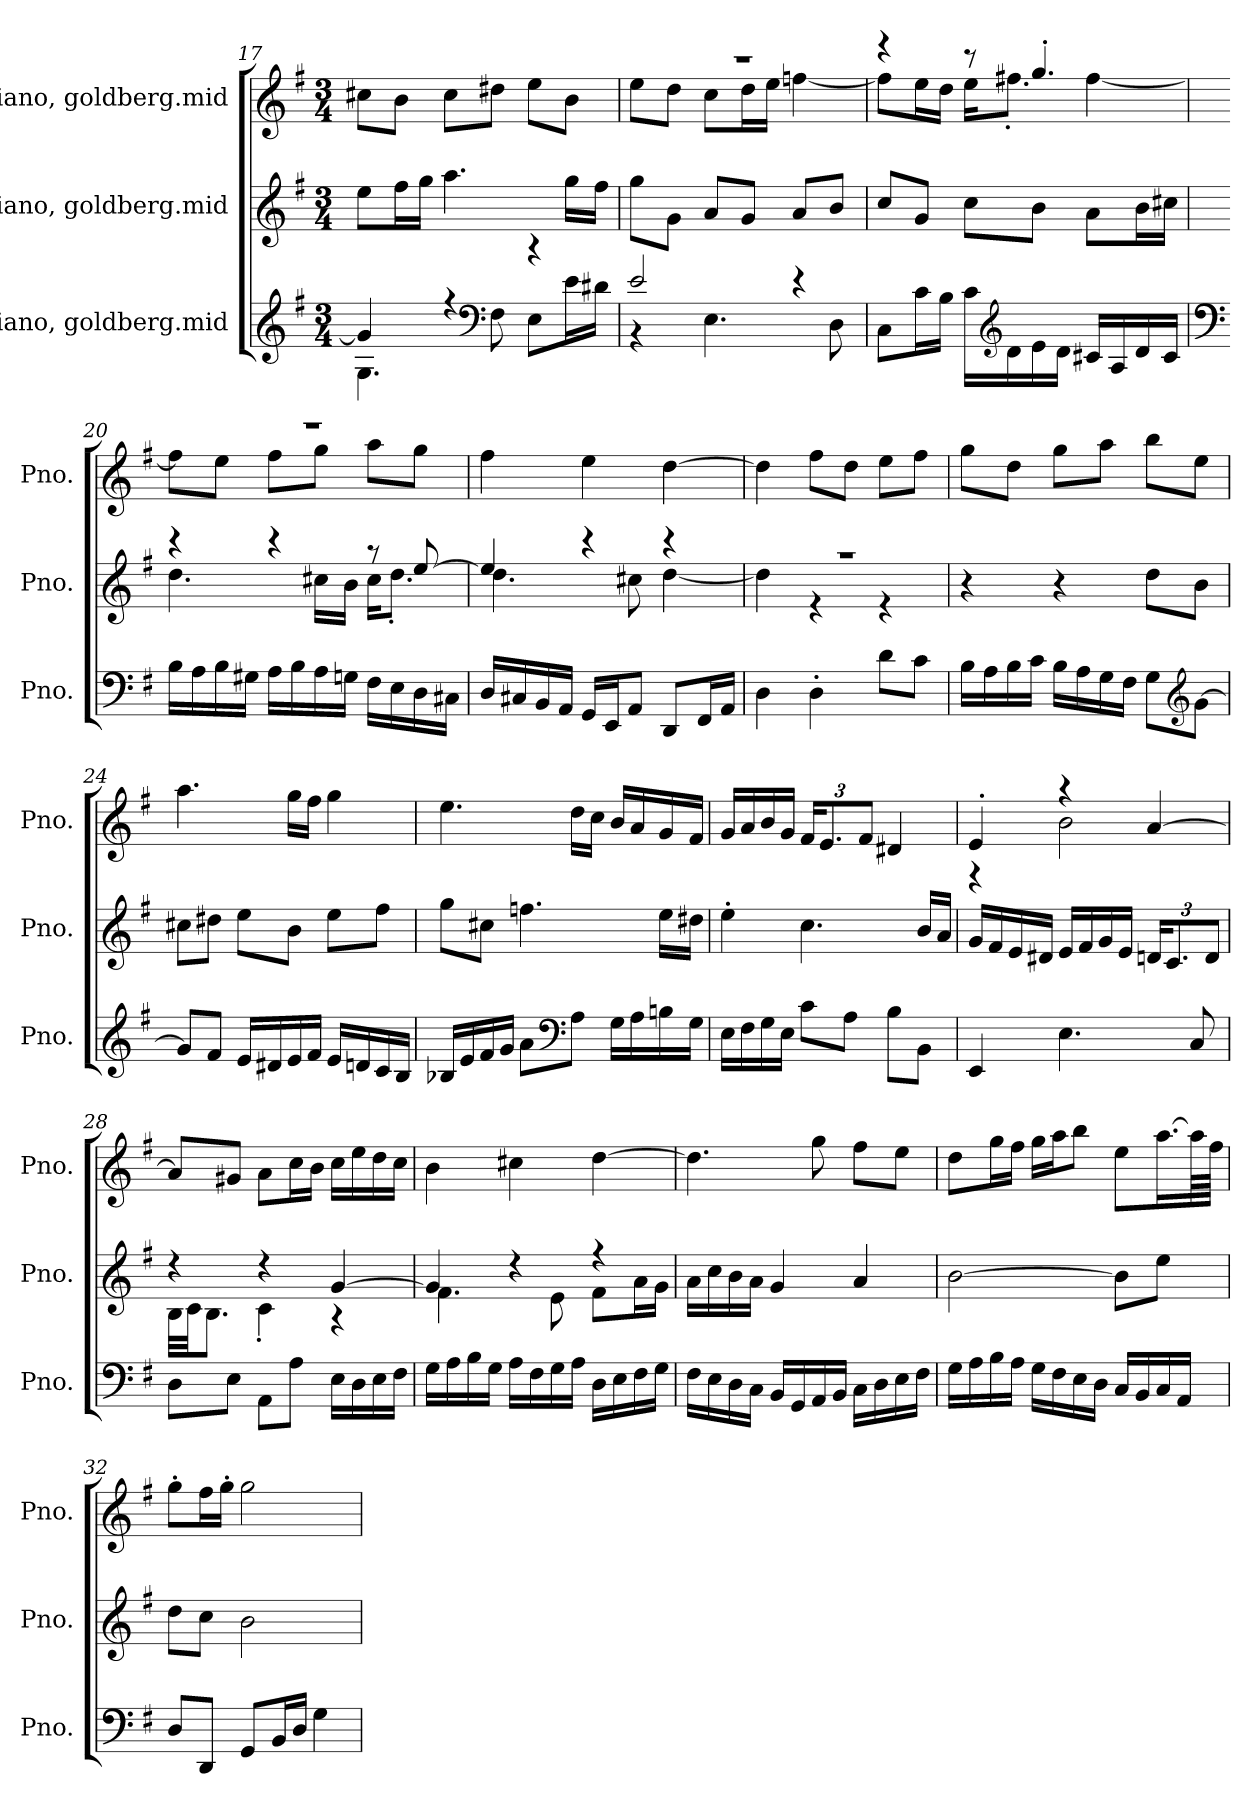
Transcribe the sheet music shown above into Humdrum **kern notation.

**kern	**kern	**kern
*part3	*part2	*part1
*staff3	*staff2	*staff1
*I"Piano, goldberg.mid	*I"Piano, goldberg.mid	*I"Piano, goldberg.mid
*I'Pno.	*I'Pno.	*I'Pno.
!!LO:PB:g=z
*clefG2	*clefG2	*clefG2
*k[f#]	*k[f#]	*k[f#]
*M3/4	*M3/4	*M3/4
=17	=17	=17
*^	*	*
4g/]	4.G\	8ee\L	8cc#X\L
.	.	16ff#\L	8b\J
.	.	16gg\JJ	.
4r	.	4.aa\	8cc#\L
*clefF4	*	*	*
.	8F#\	.	8dd#X\J
4r	8E\L	.	8ee\L
.	16e\L	16gg\LL	8b\J
.	16d#X\JJ	16ff#\JJ	.
=18	=18	=18	=18
*	*	*	*^
2e/	4r	8gg\L	2.r	8ee\L
.	.	8g\J	.	8dd\J
.	4.E\	8a/L	.	8cc\L
.	.	8g/J	.	16dd\L
.	.	.	.	16ee\JJ
4r	.	8a/L	.	[4ffn\
.	8D\	8b/J	.	.
*v	*v	*	*	*
=19	=19	=19	=19
8C\L	8cc/L	4r	8ff\L]
16c\L	8g/J	.	16ee\L
16B\JJ	.	.	16dd\JJ
16c\LL	8cc\L	8r	16ee\KL
*clefG2	*	*	*
16d\	.	.	8.ff#X'\J
16e\	8b\J	4.gg'/	.
16d\JJ	.	.	.
16c#X/LL	8a\L	.	[4ff#\
16A/	.	.	.
16d/	16b\L	.	.
16c#/JJ	16cc#X\JJ	.	.
!!LO:LB:g=z	!!
=20	=20	=20	=20
*clefF4	*	*	*
*	*^	*	*
16B\LL	4r	4.dd\	2.r	8ff#\L]
16A\	.	.	.	.
16B\	.	.	.	8ee\J
16G#X\JJ	.	.	.	.
16A\LL	4r	.	.	8ff#\L
16B\	.	.	.	.
16A\	.	16cc#X\LL	.	8gg\J
16Gn\JJ	.	16b\JJ	.	.
16F#\LL	8r	16cc#\KL	.	8aa\L
16E\	.	8.dd'\J	.	.
16D\	[8ee/	.	.	8gg\J
16C#X\JJ	.	.	.	.
*	*	*	*v	*v
=21	=21	=21	=21
16D/LL	4ee/]	4.dd\	4ff#\
16C#X/	.	.	.
16BB/	.	.	.
16AA/JJ	.	.	.
16GG/LL	4r	.	4ee\
16EE/J	.	.	.
8AA/J	.	8cc#X\	.
8DD/L	4r	[4dd\	[4dd\
16FF#/L	.	.	.
16AA/JJ	.	.	.
=22	=22	=22	=22
4D\	2.r	4dd\]	4dd\]
4D'\	.	4r	8ff#\L
.	.	.	8dd\J
8d\L	.	4r	8ee\L
8c\J	.	.	8ff#\J
*	*v	*v	*
!!LO:LB:g=z
=23	=23	=23
16B\LL	4r	8gg\L
16A\	.	.
16B\	.	8dd\J
16c\JJ	.	.
16B\LL	4r	8gg\L
16A\	.	.
16G\	.	8aa\J
16F#\JJ	.	.
8G\L	8dd\L	8bb\L
*clefG2	*	*
[8g\J	8b\J	8ee\J
=24	=24	=24
8g/L]	8cc#X\L	4.aa\
8f#/J	8dd#X\J	.
16e/LL	8ee\L	.
16d#X/	.	.
16e/	8b\J	16gg\LL
16f#/JJ	.	16ff#\JJ
16e/LL	8ee\L	4gg\
16dn/	.	.
16c/	8ff#\J	.
16B/JJ	.	.
=25	=25	=25
16B-X/LL	8gg\L	4.ee\
16e/	.	.
16f#/	8cc#X\J	.
16g/JJ	.	.
8a\L	4.ffn\	.
*clefF4	*	*
8A\J	.	16dd\LL
.	.	16cc\JJ
16G\LL	.	16b/LL
16A\	.	16a/
16Bn\	16ee\LL	16g/
16G\JJ	16dd#X\JJ	16f#/JJ
!!LO:LB:g=z
=26	=26	=26
16E\LL	4ee'\	16g/LL
16F#\	.	16a/
16G\	.	16b/
16E\JJ	.	16g/JJ
*	*	*Xbrackettup
8c\L	4.cc\	24f#/KL
.	.	12.e/
8A\J	.	.
.	.	12f#/J
8B\L	.	4d#X/
8BB\J	16b/LL	.
.	16a/JJ	.
=27	=27	=27
*	*	*^
4EE/	16g/LL	4e'/	4r
.	16f#/	.	.
.	16e/	.	.
.	16d#X/JJ	.	.
4.E\	16e/LL	4r	2b\
.	16f#/	.	.
.	16g/	.	.
.	16e/JJ	.	.
*	*Xbrackettup	*	*
.	24dn/KL	[4a/	.
.	12.c/	.	.
8C/	.	.	.
.	12d/J	.	.
*	*	*v	*v
=28	=28	=28
*	*^	*
8D\L	4r	32B\LLL	8a/L]
.	.	32c\JJ	.
.	.	8.B\J	.
8E\J	.	.	8g#X/J
8AA\L	4r	4c'\	8a\L
8A\J	.	.	16cc\L
.	.	.	16b\JJ
16E\LL	[4g/	4r	16cc\LL
16D\	.	.	16ee\
16E\	.	.	16dd\
16F#\JJ	.	.	16cc\JJ
!!LO:PB:g=z
=29	=29	=29	=29
16G\LL	4g/]	4.f#\	4b\
16A\	.	.	.
16B\	.	.	.
16G\JJ	.	.	.
16A\LL	4r	.	4cc#X\
16F#\	.	.	.
16G\	.	8e\	.
16A\JJ	.	.	.
16D\LL	4r	8f#\L	[4dd\
16E\	.	.	.
16F#\	.	16a\L	.
16G\JJ	.	16g\JJ	.
*	*v	*v	*
=30	=30	=30
16F#\LL	16a\LL	4.dd\]
16E\	16cc\	.
16D\	16b\	.
16C\JJ	16a\JJ	.
16BB/LL	4g/	.
16GG/	.	.
16AA/	.	8gg\
16BB/JJ	.	.
16C\LL	4a/	8ff#\L
16D\	.	.
16E\	.	8ee\J
16F#\JJ	.	.
=31	=31	=31
16G\LL	[2b\	8dd\L
16A\	.	.
16B\	.	16gg\L
16A\JJ	.	16ff#\JJ
16G\LL	.	16gg\LL
16F#\	.	16aa\J
16E\	.	8bb\J
16D\JJ	.	.
16C/LL	8b\L]	8ee\L
16BB/	.	.
16C/	8ee\J	[16.aa\L
16AA/JJ	.	.
.	.	64aa\LL]
.	.	64ff#\JJJJ
!!LO:LB:g=z
=32	=32	=32
8D/L	8dd\L	8gg'\L
8DD/J	8cc\J	16ff#\L
.	.	16gg'\JJ
8GG/L	2b\	2gg\
16BB/L	.	.
16D/JJ	.	.
4G\	.	.
=	=	=
*-	*-	*-
